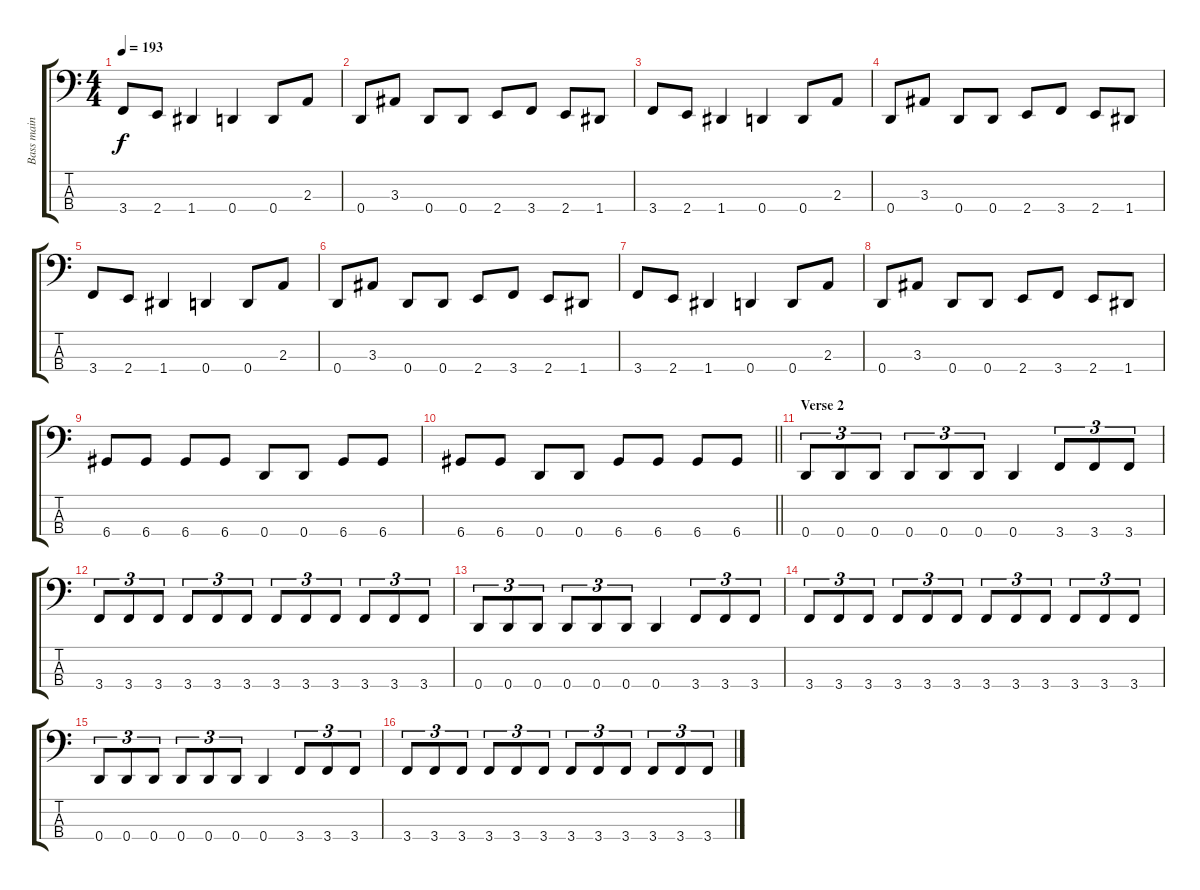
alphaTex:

\track ("Bass main" "Bass main") {instrument electricbasspick}
\staff {score tabs}
\tuning (F2 C2 G1 D1) {hide}
\ts (4 4)
\tempo 193
\clef f4
\ks c
3.4.8{dy f} 2.4.8 1.4.4 0.4.4 0.4.8 2.3.8 |
0.4.8 3.3.8 0.4.8 0.4.8 2.4.8 3.4.8 2.4.8 1.4.8 |
3.4.8 2.4.8 1.4.4 0.4.4 0.4.8 2.3.8 |
0.4.8 3.3.8 0.4.8 0.4.8 2.4.8 3.4.8 2.4.8 1.4.8 |
3.4.8 2.4.8 1.4.4 0.4.4 0.4.8 2.3.8 |
0.4.8 3.3.8 0.4.8 0.4.8 2.4.8 3.4.8 2.4.8 1.4.8 |
3.4.8 2.4.8 1.4.4 0.4.4 0.4.8 2.3.8 |
0.4.8 3.3.8 0.4.8 0.4.8 2.4.8 3.4.8 2.4.8 1.4.8 |
6.4.8 6.4.8 6.4.8 6.4.8 0.4.8 0.4.8 6.4.8 6.4.8 |
\barLineRight lightlight
6.4.8 6.4.8 0.4.8 0.4.8 6.4.8 6.4.8 6.4.8 6.4.8 |
\section ("" "Verse 2")
0.4.8{tu (3 2)} 0.4.8{tu (3 2)} 0.4.8{tu (3 2)} 0.4.8{tu (3 2)} 0.4.8{tu (3 2)} 0.4.8{tu (3 2)} 0.4.4 3.4.8{tu (3 2)} 3.4.8{tu (3 2)} 3.4.8{tu (3 2)} |
3.4.8{tu (3 2)} 3.4.8{tu (3 2)} 3.4.8{tu (3 2)} 3.4.8{tu (3 2)} 3.4.8{tu (3 2)} 3.4.8{tu (3 2)} 3.4.8{tu (3 2)} 3.4.8{tu (3 2)} 3.4.8{tu (3 2)} 3.4.8{tu (3 2)} 3.4.8{tu (3 2)} 3.4.8{tu (3 2)} |
0.4.8{tu (3 2)} 0.4.8{tu (3 2)} 0.4.8{tu (3 2)} 0.4.8{tu (3 2)} 0.4.8{tu (3 2)} 0.4.8{tu (3 2)} 0.4.4 3.4.8{tu (3 2)} 3.4.8{tu (3 2)} 3.4.8{tu (3 2)} |
3.4.8{tu (3 2)} 3.4.8{tu (3 2)} 3.4.8{tu (3 2)} 3.4.8{tu (3 2)} 3.4.8{tu (3 2)} 3.4.8{tu (3 2)} 3.4.8{tu (3 2)} 3.4.8{tu (3 2)} 3.4.8{tu (3 2)} 3.4.8{tu (3 2)} 3.4.8{tu (3 2)} 3.4.8{tu (3 2)} |
0.4.8{tu (3 2)} 0.4.8{tu (3 2)} 0.4.8{tu (3 2)} 0.4.8{tu (3 2)} 0.4.8{tu (3 2)} 0.4.8{tu (3 2)} 0.4.4 3.4.8{tu (3 2)} 3.4.8{tu (3 2)} 3.4.8{tu (3 2)} |
3.4.8{tu (3 2)} 3.4.8{tu (3 2)} 3.4.8{tu (3 2)} 3.4.8{tu (3 2)} 3.4.8{tu (3 2)} 3.4.8{tu (3 2)} 3.4.8{tu (3 2)} 3.4.8{tu (3 2)} 3.4.8{tu (3 2)} 3.4.8{tu (3 2)} 3.4.8{tu (3 2)} 3.4.8{tu (3 2)}
